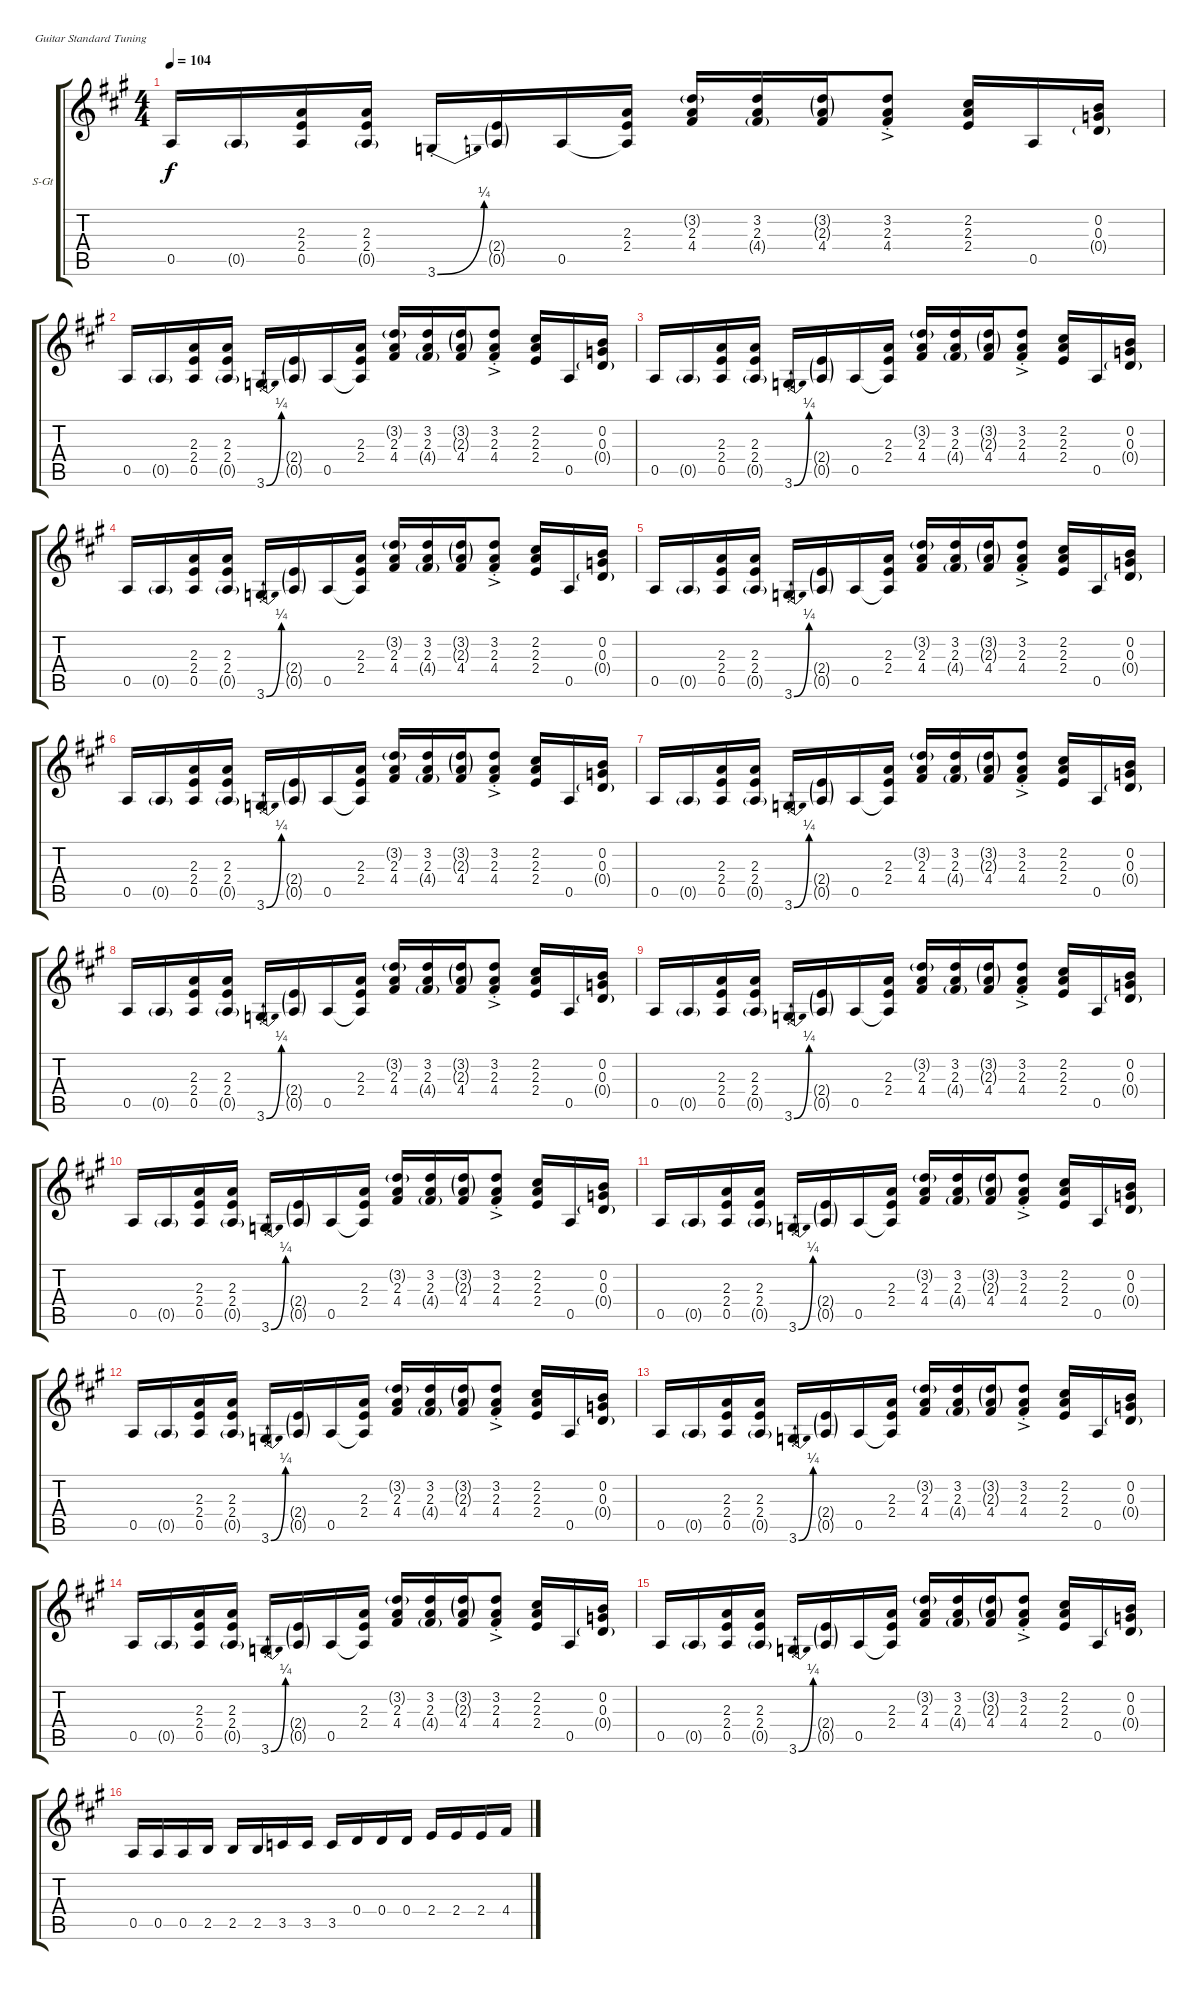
\bracketExtendMode groupsimilarinstruments
\firstSystemTrackNameOrientation horizontal
\otherSystemsTrackNameOrientation horizontal
\track ("Steel Guitar" "S-Gt") {instrument acousticguitarsteel}
\staff {score tabs}
\tuning (E4 B3 G3 D3 A2 E2)
\ts (4 4)
\tempo 104
\clef g2
\ks a
0.5.16{dy f} 0.5{g}.16 (2.3 2.4 0.5).16 (2.3 2.4 0.5{g}).16 3.6{be (bend 0 0 24.599999999999998 1) st}.16 (0.5{g} 2.4{g}).16 0.5.16 (2.3 2.4 0.5{t}).16 (3.2{g} 2.3 4.4).16 (3.2 2.3 4.4{g}).16 (3.2{g} 2.3{g} 4.4).16 (3.2{ac st} 2.3{st} 4.4{st}).8 (2.2 2.3 2.4).16 0.5.16 (0.3 0.4{g} 0.2).16 |
0.5.16 0.5{g}.16 (2.3 2.4 0.5).16 (2.3 2.4 0.5{g}).16 3.6{be (bend 0 0 24.599999999999998 1) st}.16 (0.5{g} 2.4{g}).16 0.5.16 (2.3 2.4 0.5{t}).16 (3.2{g} 2.3 4.4).16 (3.2 2.3 4.4{g}).16 (3.2{g} 2.3{g} 4.4).16 (3.2{ac st} 2.3{st} 4.4{st}).8 (2.2 2.3 2.4).16 0.5.16 (0.3 0.4{g} 0.2).16 |
0.5.16 0.5{g}.16 (2.3 2.4 0.5).16 (2.3 2.4 0.5{g}).16 3.6{be (bend 0 0 24.599999999999998 1) st}.16 (0.5{g} 2.4{g}).16 0.5.16 (2.3 2.4 0.5{t}).16 (3.2{g} 2.3 4.4).16 (3.2 2.3 4.4{g}).16 (3.2{g} 2.3{g} 4.4).16 (3.2{ac st} 2.3{st} 4.4{st}).8 (2.2 2.3 2.4).16 0.5.16 (0.3 0.4{g} 0.2).16 |
0.5.16 0.5{g}.16 (2.3 2.4 0.5).16 (2.3 2.4 0.5{g}).16 3.6{be (bend 0 0 24.599999999999998 1) st}.16 (0.5{g} 2.4{g}).16 0.5.16 (2.3 2.4 0.5{t}).16 (3.2{g} 2.3 4.4).16 (3.2 2.3 4.4{g}).16 (3.2{g} 2.3{g} 4.4).16 (3.2{ac st} 2.3{st} 4.4{st}).8 (2.2 2.3 2.4).16 0.5.16 (0.3 0.4{g} 0.2).16 |
0.5.16 0.5{g}.16 (2.3 2.4 0.5).16 (2.3 2.4 0.5{g}).16 3.6{be (bend 0 0 24.599999999999998 1) st}.16 (0.5{g} 2.4{g}).16 0.5.16 (2.3 2.4 0.5{t}).16 (3.2{g} 2.3 4.4).16 (3.2 2.3 4.4{g}).16 (3.2{g} 2.3{g} 4.4).16 (3.2{ac st} 2.3{st} 4.4{st}).8 (2.2 2.3 2.4).16 0.5.16 (0.3 0.4{g} 0.2).16 |
0.5.16 0.5{g}.16 (2.3 2.4 0.5).16 (2.3 2.4 0.5{g}).16 3.6{be (bend 0 0 24.599999999999998 1) st}.16 (0.5{g} 2.4{g}).16 0.5.16 (2.3 2.4 0.5{t}).16 (3.2{g} 2.3 4.4).16 (3.2 2.3 4.4{g}).16 (3.2{g} 2.3{g} 4.4).16 (3.2{ac st} 2.3{st} 4.4{st}).8 (2.2 2.3 2.4).16 0.5.16 (0.3 0.4{g} 0.2).16 |
0.5.16 0.5{g}.16 (2.3 2.4 0.5).16 (2.3 2.4 0.5{g}).16 3.6{be (bend 0 0 24.599999999999998 1) st}.16 (0.5{g} 2.4{g}).16 0.5.16 (2.3 2.4 0.5{t}).16 (3.2{g} 2.3 4.4).16 (3.2 2.3 4.4{g}).16 (3.2{g} 2.3{g} 4.4).16 (3.2{ac st} 2.3{st} 4.4{st}).8 (2.2 2.3 2.4).16 0.5.16 (0.3 0.4{g} 0.2).16 |
0.5.16 0.5{g}.16 (2.3 2.4 0.5).16 (2.3 2.4 0.5{g}).16 3.6{be (bend 0 0 24.599999999999998 1) st}.16 (0.5{g} 2.4{g}).16 0.5.16 (2.3 2.4 0.5{t}).16 (3.2{g} 2.3 4.4).16 (3.2 2.3 4.4{g}).16 (3.2{g} 2.3{g} 4.4).16 (3.2{ac st} 2.3{st} 4.4{st}).8 (2.2 2.3 2.4).16 0.5.16 (0.3 0.4{g} 0.2).16 |
0.5.16 0.5{g}.16 (2.3 2.4 0.5).16 (2.3 2.4 0.5{g}).16 3.6{be (bend 0 0 24.599999999999998 1) st}.16 (0.5{g} 2.4{g}).16 0.5.16 (2.3 2.4 0.5{t}).16 (3.2{g} 2.3 4.4).16 (3.2 2.3 4.4{g}).16 (3.2{g} 2.3{g} 4.4).16 (3.2{ac st} 2.3{st} 4.4{st}).8 (2.2 2.3 2.4).16 0.5.16 (0.3 0.4{g} 0.2).16 |
0.5.16 0.5{g}.16 (2.3 2.4 0.5).16 (2.3 2.4 0.5{g}).16 3.6{be (bend 0 0 24.599999999999998 1) st}.16 (0.5{g} 2.4{g}).16 0.5.16 (2.3 2.4 0.5{t}).16 (3.2{g} 2.3 4.4).16 (3.2 2.3 4.4{g}).16 (3.2{g} 2.3{g} 4.4).16 (3.2{ac st} 2.3{st} 4.4{st}).8 (2.2 2.3 2.4).16 0.5.16 (0.3 0.4{g} 0.2).16 |
0.5.16 0.5{g}.16 (2.3 2.4 0.5).16 (2.3 2.4 0.5{g}).16 3.6{be (bend 0 0 24.599999999999998 1) st}.16 (0.5{g} 2.4{g}).16 0.5.16 (2.3 2.4 0.5{t}).16 (3.2{g} 2.3 4.4).16 (3.2 2.3 4.4{g}).16 (3.2{g} 2.3{g} 4.4).16 (3.2{ac st} 2.3{st} 4.4{st}).8 (2.2 2.3 2.4).16 0.5.16 (0.3 0.4{g} 0.2).16 |
0.5.16 0.5{g}.16 (2.3 2.4 0.5).16 (2.3 2.4 0.5{g}).16 3.6{be (bend 0 0 24.599999999999998 1) st}.16 (0.5{g} 2.4{g}).16 0.5.16 (2.3 2.4 0.5{t}).16 (3.2{g} 2.3 4.4).16 (3.2 2.3 4.4{g}).16 (3.2{g} 2.3{g} 4.4).16 (3.2{ac st} 2.3{st} 4.4{st}).8 (2.2 2.3 2.4).16 0.5.16 (0.3 0.4{g} 0.2).16 |
0.5.16 0.5{g}.16 (2.3 2.4 0.5).16 (2.3 2.4 0.5{g}).16 3.6{be (bend 0 0 24.599999999999998 1) st}.16 (0.5{g} 2.4{g}).16 0.5.16 (2.3 2.4 0.5{t}).16 (3.2{g} 2.3 4.4).16 (3.2 2.3 4.4{g}).16 (3.2{g} 2.3{g} 4.4).16 (3.2{ac st} 2.3{st} 4.4{st}).8 (2.2 2.3 2.4).16 0.5.16 (0.3 0.4{g} 0.2).16 |
0.5.16 0.5{g}.16 (2.3 2.4 0.5).16 (2.3 2.4 0.5{g}).16 3.6{be (bend 0 0 24.599999999999998 1) st}.16 (0.5{g} 2.4{g}).16 0.5.16 (2.3 2.4 0.5{t}).16 (3.2{g} 2.3 4.4).16 (3.2 2.3 4.4{g}).16 (3.2{g} 2.3{g} 4.4).16 (3.2{ac st} 2.3{st} 4.4{st}).8 (2.2 2.3 2.4).16 0.5.16 (0.3 0.4{g} 0.2).16 |
0.5.16 0.5{g}.16 (2.3 2.4 0.5).16 (2.3 2.4 0.5{g}).16 3.6{be (bend 0 0 24.599999999999998 1) st}.16 (0.5{g} 2.4{g}).16 0.5.16 (2.3 2.4 0.5{t}).16 (3.2{g} 2.3 4.4).16 (3.2 2.3 4.4{g}).16 (3.2{g} 2.3{g} 4.4).16 (3.2{ac st} 2.3{st} 4.4{st}).8 (2.2 2.3 2.4).16 0.5.16 (0.3 0.4{g} 0.2).16 |
0.5.16 0.5.16 0.5.16 2.5.16 2.5.16 2.5.16 3.5.16 3.5.16 3.5.16 0.4.16 0.4.16 0.4.16 2.4.16 2.4.16 2.4.16 4.4.16
